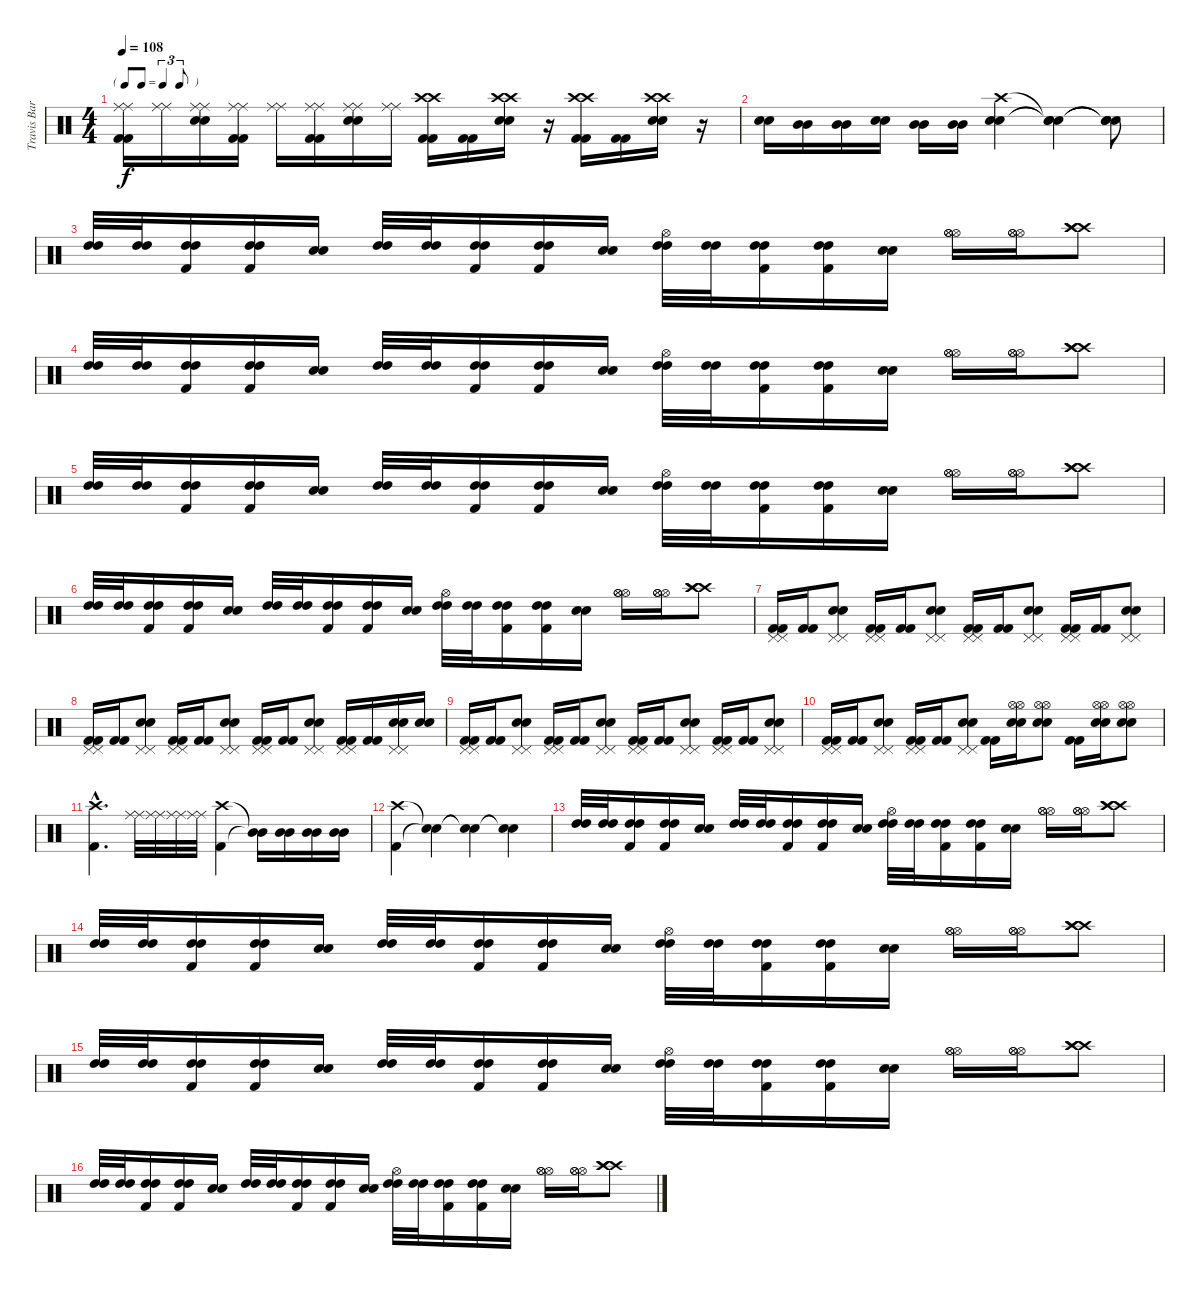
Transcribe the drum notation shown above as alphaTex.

\track ("Travis Barker (Drums)" "Travis Bar") {instrument percussion}
\staff {score}
\articulation defaults
\ts (4 4)
\tf triplet8th
\tempo 108
\clef neutral
\ks c
("Kick (hit) 2" "Kick (hit) 2" "Ride (middle)" "Ride (middle)").16{dy f} ("Ride (middle)" "Ride (middle)").16 ("Snare (hit) 2" "Snare (hit) 2" "Ride (middle)" "Ride (middle)").16 ("Kick (hit) 2" "Kick (hit) 2" "Ride (middle)" "Ride (middle)").16 ("Ride (middle)" "Ride (middle)").16 ("Kick (hit) 2" "Kick (hit) 2" "Ride (middle)" "Ride (middle)").16 ("Snare (hit) 2" "Snare (hit) 2" "Ride (middle)" "Ride (middle)").16 ("Ride (middle)" "Ride (middle)").16 ("Kick (hit) 2" "Kick (hit) 2" "Crash high (hit)" "Crash high (hit)").16 ("Kick (hit) 2" "Kick (hit) 2").16 ("Snare (hit) 2" "Snare (hit) 2" "Crash high (hit)" "Crash high (hit)").16 r.16 ("Kick (hit) 2" "Kick (hit) 2" "Crash high (hit)" "Crash high (hit)").16 ("Kick (hit) 2" "Kick (hit) 2").16 ("Snare (hit) 2" "Snare (hit) 2" "Crash high (hit)" "Crash high (hit)").16 r.16 |
("Snare (hit) 2" "Snare (hit) 2").16 ("Mid Tom (hit)" "Mid Tom (hit)").16 ("Mid Tom (hit)" "Mid Tom (hit)").16 ("Snare (hit) 2" "Snare (hit) 2").16 ("Mid Tom (hit)" "Mid Tom (hit)").16 ("Mid Tom (hit)" "Mid Tom (hit)").16 ("Snare (hit) 2" "Snare (hit) 2" "Crash high (hit)").4 ("Snare (hit)"{t} "Snare (hit)"{t} "Snare (hit)"{t}).4 ("Snare (hit)"{t} "Snare (hit)"{t} "Snare (hit)"{t}).8 |
("High Tom (hit)" "High Tom (hit)").32 ("High Tom (hit)" "High Tom (hit)").32 ("High Tom (hit)" "High Tom (hit)" "Kick (hit) 2").16 ("High Tom (hit)" "High Tom (hit)" "Kick (hit) 2").16 ("Snare (hit) 2" "Snare (hit) 2").16 ("High Tom (hit)" "High Tom (hit)").32 ("High Tom (hit)" "High Tom (hit)").32 ("High Tom (hit)" "High Tom (hit)" "Kick (hit) 2").16 ("High Tom (hit)" "High Tom (hit)" "Kick (hit) 2").16 ("Snare (hit) 2" "Snare (hit) 2").16 ("High Tom (hit)" "High Tom (hit)" "Hi-Hat (open)").32 ("High Tom (hit)" "High Tom (hit)").32 ("High Tom (hit)" "High Tom (hit)" "Kick (hit) 2").16 ("High Tom (hit)" "High Tom (hit)" "Kick (hit) 2").16 ("Snare (hit) 2" "Snare (hit) 2").16 ("Hi-Hat (open)" "Hi-Hat (open)" "Hi-Hat (open)").16 ("Hi-Hat (open)" "Hi-Hat (open)" "Hi-Hat (open)").16 ("Crash high (hit)" "Crash high (hit)" "Crash high (hit)").8 |
("High Tom (hit)" "High Tom (hit)").32 ("High Tom (hit)" "High Tom (hit)").32 ("High Tom (hit)" "High Tom (hit)" "Kick (hit) 2").16 ("High Tom (hit)" "High Tom (hit)" "Kick (hit) 2").16 ("Snare (hit) 2" "Snare (hit) 2").16 ("High Tom (hit)" "High Tom (hit)").32 ("High Tom (hit)" "High Tom (hit)").32 ("High Tom (hit)" "High Tom (hit)" "Kick (hit) 2").16 ("High Tom (hit)" "High Tom (hit)" "Kick (hit) 2").16 ("Snare (hit) 2" "Snare (hit) 2").16 ("High Tom (hit)" "High Tom (hit)" "Hi-Hat (open)").32 ("High Tom (hit)" "High Tom (hit)").32 ("High Tom (hit)" "High Tom (hit)" "Kick (hit) 2").16 ("High Tom (hit)" "High Tom (hit)" "Kick (hit) 2").16 ("Snare (hit) 2" "Snare (hit) 2").16 ("Hi-Hat (open)" "Hi-Hat (open)" "Hi-Hat (open)").16 ("Hi-Hat (open)" "Hi-Hat (open)" "Hi-Hat (open)").16 ("Crash high (hit)" "Crash high (hit)" "Crash high (hit)").8 |
("High Tom (hit)" "High Tom (hit)").32 ("High Tom (hit)" "High Tom (hit)").32 ("High Tom (hit)" "High Tom (hit)" "Kick (hit) 2").16 ("High Tom (hit)" "High Tom (hit)" "Kick (hit) 2").16 ("Snare (hit) 2" "Snare (hit) 2").16 ("High Tom (hit)" "High Tom (hit)").32 ("High Tom (hit)" "High Tom (hit)").32 ("High Tom (hit)" "High Tom (hit)" "Kick (hit) 2").16 ("High Tom (hit)" "High Tom (hit)" "Kick (hit) 2").16 ("Snare (hit) 2" "Snare (hit) 2").16 ("High Tom (hit)" "High Tom (hit)" "Hi-Hat (open)").32 ("High Tom (hit)" "High Tom (hit)").32 ("High Tom (hit)" "High Tom (hit)" "Kick (hit) 2").16 ("High Tom (hit)" "High Tom (hit)" "Kick (hit) 2").16 ("Snare (hit) 2" "Snare (hit) 2").16 ("Hi-Hat (open)" "Hi-Hat (open)" "Hi-Hat (open)").16 ("Hi-Hat (open)" "Hi-Hat (open)" "Hi-Hat (open)").16 ("Crash high (hit)" "Crash high (hit)" "Crash high (hit)").8 |
("High Tom (hit)" "High Tom (hit)").32 ("High Tom (hit)" "High Tom (hit)").32 ("High Tom (hit)" "High Tom (hit)" "Kick (hit) 2").16 ("High Tom (hit)" "High Tom (hit)" "Kick (hit) 2").16 ("Snare (hit) 2" "Snare (hit) 2").16 ("High Tom (hit)" "High Tom (hit)").32 ("High Tom (hit)" "High Tom (hit)").32 ("High Tom (hit)" "High Tom (hit)" "Kick (hit) 2").16 ("High Tom (hit)" "High Tom (hit)" "Kick (hit) 2").16 ("Snare (hit) 2" "Snare (hit) 2").16 ("High Tom (hit)" "High Tom (hit)" "Hi-Hat (open)").32 ("High Tom (hit)" "High Tom (hit)").32 ("High Tom (hit)" "High Tom (hit)" "Kick (hit) 2").16 ("High Tom (hit)" "High Tom (hit)" "Kick (hit) 2").16 ("Snare (hit) 2" "Snare (hit) 2").16 ("Hi-Hat (open)" "Hi-Hat (open)" "Hi-Hat (open)").16 ("Hi-Hat (open)" "Hi-Hat (open)" "Hi-Hat (open)").16 ("Crash high (hit)" "Crash high (hit)" "Crash high (hit)").8 |
("Kick (hit) 2" "Kick (hit) 2" "Pedal Hi-Hat (hit)" "Pedal Hi-Hat (hit)").16 ("Kick (hit) 2" "Kick (hit) 2").16 ("Snare (hit) 2" "Snare (hit) 2" "Pedal Hi-Hat (hit)" "Pedal Hi-Hat (hit)").8 ("Kick (hit) 2" "Kick (hit) 2" "Pedal Hi-Hat (hit)" "Pedal Hi-Hat (hit)").16 ("Kick (hit) 2" "Kick (hit) 2").16 ("Snare (hit) 2" "Snare (hit) 2" "Pedal Hi-Hat (hit)" "Pedal Hi-Hat (hit)").8 ("Kick (hit) 2" "Kick (hit) 2" "Pedal Hi-Hat (hit)" "Pedal Hi-Hat (hit)").16 ("Kick (hit) 2" "Kick (hit) 2").16 ("Snare (hit) 2" "Snare (hit) 2" "Pedal Hi-Hat (hit)" "Pedal Hi-Hat (hit)").8 ("Kick (hit) 2" "Kick (hit) 2" "Pedal Hi-Hat (hit)" "Pedal Hi-Hat (hit)").16 ("Kick (hit) 2" "Kick (hit) 2").16 ("Snare (hit) 2" "Snare (hit) 2" "Pedal Hi-Hat (hit)" "Pedal Hi-Hat (hit)").8 |
("Kick (hit) 2" "Kick (hit) 2" "Pedal Hi-Hat (hit)" "Pedal Hi-Hat (hit)").16 ("Kick (hit) 2" "Kick (hit) 2").16 ("Snare (hit) 2" "Snare (hit) 2" "Pedal Hi-Hat (hit)" "Pedal Hi-Hat (hit)").8 ("Kick (hit) 2" "Kick (hit) 2" "Pedal Hi-Hat (hit)" "Pedal Hi-Hat (hit)").16 ("Kick (hit) 2" "Kick (hit) 2").16 ("Snare (hit) 2" "Snare (hit) 2" "Pedal Hi-Hat (hit)" "Pedal Hi-Hat (hit)").8 ("Kick (hit) 2" "Kick (hit) 2" "Pedal Hi-Hat (hit)" "Pedal Hi-Hat (hit)").16 ("Kick (hit) 2" "Kick (hit) 2").16 ("Snare (hit) 2" "Snare (hit) 2" "Pedal Hi-Hat (hit)" "Pedal Hi-Hat (hit)").8 ("Kick (hit) 2" "Kick (hit) 2" "Pedal Hi-Hat (hit)" "Pedal Hi-Hat (hit)").16 ("Kick (hit) 2" "Kick (hit) 2").16 ("Snare (hit) 2" "Snare (hit) 2" "Pedal Hi-Hat (hit)" "Pedal Hi-Hat (hit)").16 ("Snare (hit) 2" "Snare (hit) 2").16 |
("Kick (hit) 2" "Kick (hit) 2" "Pedal Hi-Hat (hit)" "Pedal Hi-Hat (hit)").16 ("Kick (hit) 2" "Kick (hit) 2").16 ("Snare (hit) 2" "Snare (hit) 2" "Pedal Hi-Hat (hit)" "Pedal Hi-Hat (hit)").8 ("Kick (hit) 2" "Kick (hit) 2" "Pedal Hi-Hat (hit)" "Pedal Hi-Hat (hit)").16 ("Kick (hit) 2" "Kick (hit) 2").16 ("Snare (hit) 2" "Snare (hit) 2" "Pedal Hi-Hat (hit)" "Pedal Hi-Hat (hit)").8 ("Kick (hit) 2" "Kick (hit) 2" "Pedal Hi-Hat (hit)" "Pedal Hi-Hat (hit)").16 ("Kick (hit) 2" "Kick (hit) 2").16 ("Snare (hit) 2" "Snare (hit) 2" "Pedal Hi-Hat (hit)" "Pedal Hi-Hat (hit)").8 ("Kick (hit) 2" "Kick (hit) 2" "Pedal Hi-Hat (hit)" "Pedal Hi-Hat (hit)").16 ("Kick (hit) 2" "Kick (hit) 2").16 ("Snare (hit) 2" "Snare (hit) 2" "Pedal Hi-Hat (hit)" "Pedal Hi-Hat (hit)").8 |
("Kick (hit) 2" "Kick (hit) 2" "Pedal Hi-Hat (hit)" "Pedal Hi-Hat (hit)").16 ("Kick (hit) 2" "Kick (hit) 2").16 ("Snare (hit) 2" "Snare (hit) 2" "Pedal Hi-Hat (hit)" "Pedal Hi-Hat (hit)").8 ("Kick (hit) 2" "Kick (hit) 2" "Pedal Hi-Hat (hit)" "Pedal Hi-Hat (hit)").16 ("Kick (hit) 2" "Kick (hit) 2").16 ("Snare (hit) 2" "Snare (hit) 2" "Pedal Hi-Hat (hit)" "Pedal Hi-Hat (hit)").8 ("Kick (hit) 2" "Kick (hit) 2").16 ("Snare (hit) 2" "Snare (hit) 2" "Hi-Hat (open)" "Hi-Hat (open)").16 ("Snare (hit) 2" "Snare (hit) 2" "Hi-Hat (open)" "Hi-Hat (open)").8 ("Kick (hit) 2" "Kick (hit) 2").16 ("Snare (hit) 2" "Snare (hit) 2" "Hi-Hat (open)" "Hi-Hat (open)").16 ("Snare (hit) 2" "Snare (hit) 2" "Hi-Hat (open)" "Hi-Hat (open)").8 |
("Crash high (hit)"{hac} "Kick (hit) 2"{hac}).4{d} ("Ride (middle)" "Ride (middle)").32 ("Ride (middle)" "Ride (middle)").32 ("Ride (middle)" "Ride (middle)").32 ("Ride (middle)" "Ride (middle)").32 ("Crash high (hit)" "Kick (hit) 2").4 ("Mid Tom (hit)"{t} "Mid Tom (hit)"{t}).16 ("Mid Tom (hit)" "Mid Tom (hit)").16 ("Mid Tom (hit)" "Mid Tom (hit)").16 ("Mid Tom (hit)" "Mid Tom (hit)").16 |
("Crash high (hit)" "Kick (hit) 2").4 ("Snare (hit)"{t} "Snare (hit)"{t}).4 ("Snare (hit)"{t} "Snare (hit)"{t}).4 ("Snare (hit)"{t} "Snare (hit)"{t}).4 |
("High Tom (hit)" "High Tom (hit)").32 ("High Tom (hit)" "High Tom (hit)").32 ("High Tom (hit)" "High Tom (hit)" "Kick (hit) 2").16 ("High Tom (hit)" "High Tom (hit)" "Kick (hit) 2").16 ("Snare (hit) 2" "Snare (hit) 2").16 ("High Tom (hit)" "High Tom (hit)").32 ("High Tom (hit)" "High Tom (hit)").32 ("High Tom (hit)" "High Tom (hit)" "Kick (hit) 2").16 ("High Tom (hit)" "High Tom (hit)" "Kick (hit) 2").16 ("Snare (hit) 2" "Snare (hit) 2").16 ("High Tom (hit)" "High Tom (hit)" "Hi-Hat (open)").32 ("High Tom (hit)" "High Tom (hit)").32 ("High Tom (hit)" "High Tom (hit)" "Kick (hit) 2").16 ("High Tom (hit)" "High Tom (hit)" "Kick (hit) 2").16 ("Snare (hit) 2" "Snare (hit) 2").16 ("Hi-Hat (open)" "Hi-Hat (open)" "Hi-Hat (open)").16 ("Hi-Hat (open)" "Hi-Hat (open)" "Hi-Hat (open)").16 ("Crash high (hit)" "Crash high (hit)" "Crash high (hit)").8 |
("High Tom (hit)" "High Tom (hit)").32 ("High Tom (hit)" "High Tom (hit)").32 ("High Tom (hit)" "High Tom (hit)" "Kick (hit) 2").16 ("High Tom (hit)" "High Tom (hit)" "Kick (hit) 2").16 ("Snare (hit) 2" "Snare (hit) 2").16 ("High Tom (hit)" "High Tom (hit)").32 ("High Tom (hit)" "High Tom (hit)").32 ("High Tom (hit)" "High Tom (hit)" "Kick (hit) 2").16 ("High Tom (hit)" "High Tom (hit)" "Kick (hit) 2").16 ("Snare (hit) 2" "Snare (hit) 2").16 ("High Tom (hit)" "High Tom (hit)" "Hi-Hat (open)").32 ("High Tom (hit)" "High Tom (hit)").32 ("High Tom (hit)" "High Tom (hit)" "Kick (hit) 2").16 ("High Tom (hit)" "High Tom (hit)" "Kick (hit) 2").16 ("Snare (hit) 2" "Snare (hit) 2").16 ("Hi-Hat (open)" "Hi-Hat (open)" "Hi-Hat (open)").16 ("Hi-Hat (open)" "Hi-Hat (open)" "Hi-Hat (open)").16 ("Crash high (hit)" "Crash high (hit)" "Crash high (hit)").8 |
("High Tom (hit)" "High Tom (hit)").32 ("High Tom (hit)" "High Tom (hit)").32 ("High Tom (hit)" "High Tom (hit)" "Kick (hit) 2").16 ("High Tom (hit)" "High Tom (hit)" "Kick (hit) 2").16 ("Snare (hit) 2" "Snare (hit) 2").16 ("High Tom (hit)" "High Tom (hit)").32 ("High Tom (hit)" "High Tom (hit)").32 ("High Tom (hit)" "High Tom (hit)" "Kick (hit) 2").16 ("High Tom (hit)" "High Tom (hit)" "Kick (hit) 2").16 ("Snare (hit) 2" "Snare (hit) 2").16 ("High Tom (hit)" "High Tom (hit)" "Hi-Hat (open)").32 ("High Tom (hit)" "High Tom (hit)").32 ("High Tom (hit)" "High Tom (hit)" "Kick (hit) 2").16 ("High Tom (hit)" "High Tom (hit)" "Kick (hit) 2").16 ("Snare (hit) 2" "Snare (hit) 2").16 ("Hi-Hat (open)" "Hi-Hat (open)" "Hi-Hat (open)").16 ("Hi-Hat (open)" "Hi-Hat (open)" "Hi-Hat (open)").16 ("Crash high (hit)" "Crash high (hit)" "Crash high (hit)").8 |
("High Tom (hit)" "High Tom (hit)").32 ("High Tom (hit)" "High Tom (hit)").32 ("High Tom (hit)" "High Tom (hit)" "Kick (hit) 2").16 ("High Tom (hit)" "High Tom (hit)" "Kick (hit) 2").16 ("Snare (hit) 2" "Snare (hit) 2").16 ("High Tom (hit)" "High Tom (hit)").32 ("High Tom (hit)" "High Tom (hit)").32 ("High Tom (hit)" "High Tom (hit)" "Kick (hit) 2").16 ("High Tom (hit)" "High Tom (hit)" "Kick (hit) 2").16 ("Snare (hit) 2" "Snare (hit) 2").16 ("High Tom (hit)" "High Tom (hit)" "Hi-Hat (open)").32 ("High Tom (hit)" "High Tom (hit)").32 ("High Tom (hit)" "High Tom (hit)" "Kick (hit) 2").16 ("High Tom (hit)" "High Tom (hit)" "Kick (hit) 2").16 ("Snare (hit) 2" "Snare (hit) 2").16 ("Hi-Hat (open)" "Hi-Hat (open)" "Hi-Hat (open)").16 ("Hi-Hat (open)" "Hi-Hat (open)" "Hi-Hat (open)").16 ("Crash high (hit)" "Crash high (hit)" "Crash high (hit)").8
